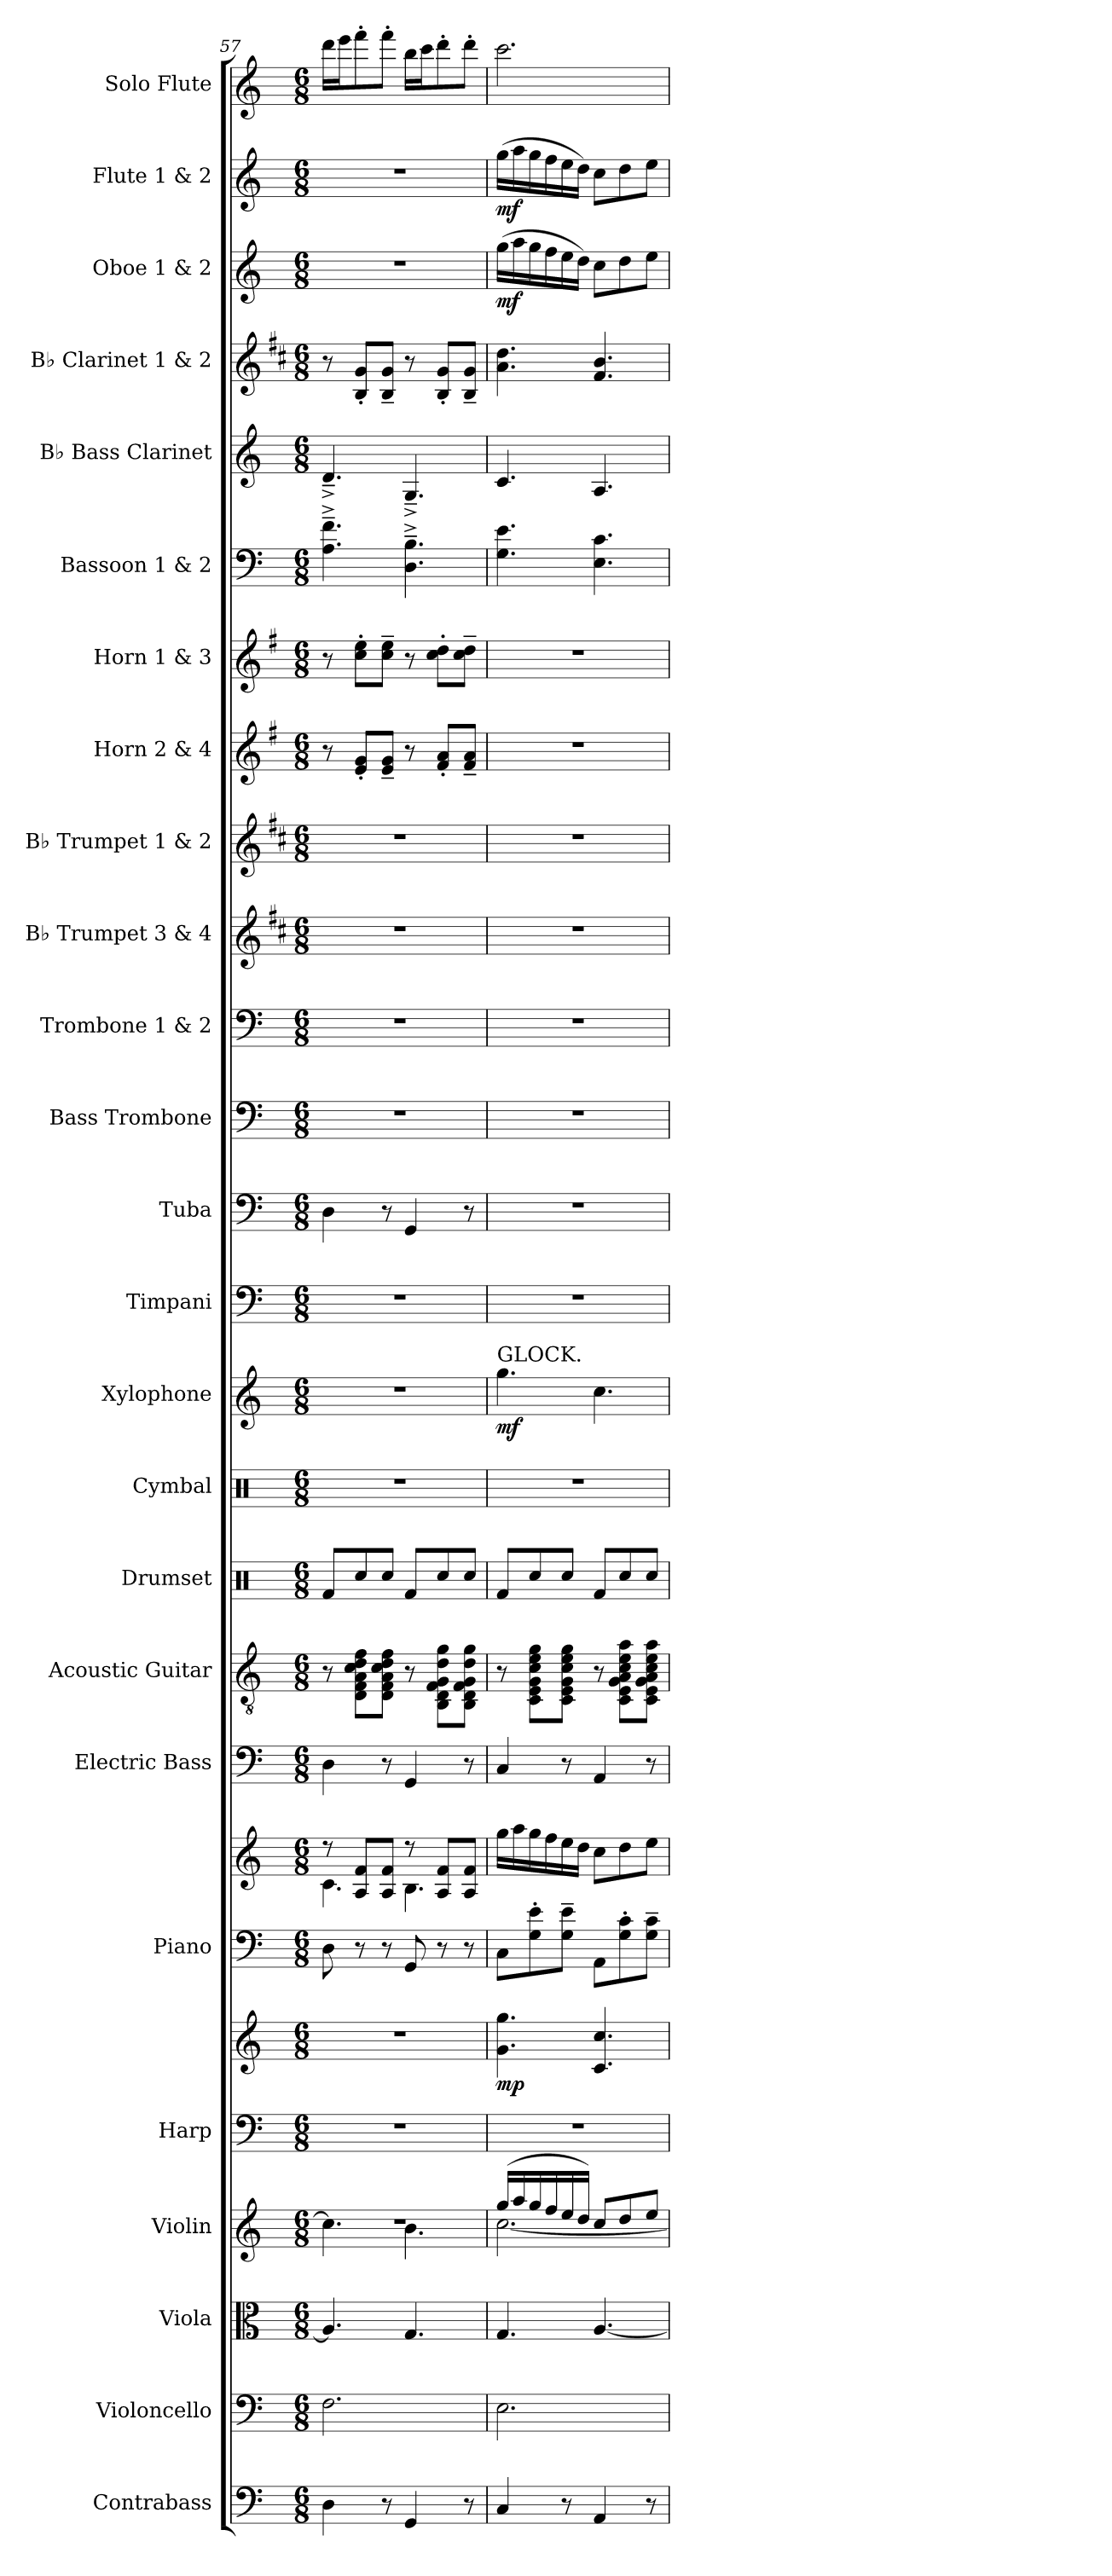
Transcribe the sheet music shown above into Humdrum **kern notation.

**kern	**kern	**kern	**kern	**kern	**kern	**dynam	**kern	**kern	**kern	**kern	**kern	**kern	**kern	**dynam	**kern	**kern	**kern	**kern	**kern	**kern	**kern	**kern	**kern	**kern	**kern	**kern	**dynam	**kern	**dynam	**kern
*part25	*part24	*part23	*part22	*part21	*part21	*part21	*part20	*part20	*part19	*part18	*part17	*part16	*part15	*part15	*part14	*part13	*part12	*part11	*part10	*part9	*part8	*part7	*part6	*part5	*part4	*part3	*part3	*part2	*part2	*part1
*staff27	*staff26	*staff25	*staff24	*staff23	*staff22	*staff22/23	*staff21	*staff20	*staff19	*staff18	*staff17	*staff16	*staff15	*staff15	*staff14	*staff13	*staff12	*staff11	*staff10	*staff9	*staff8	*staff7	*staff6	*staff5	*staff4	*staff3	*staff3	*staff2	*staff2	*staff1
*I"Contrabass	*I"Violoncello	*I"Viola	*I"Violin	*I"Harp	*	*	*I"Piano	*	*I"Electric Bass	*I"Acoustic Guitar	*I"Drumset	*I"Cymbal	*I"Xylophone	*	*I"Timpani	*I"Tuba	*I"Bass Trombone	*I"Trombone 1 &amp; 2	*I"B♭ Trumpet 3 &amp; 4	*I"B♭ Trumpet 1 &amp; 2	*I"Horn 2 &amp; 4	*I"Horn 1 &amp; 3	*I"Bassoon 1 &amp; 2	*I"B♭ Bass Clarinet	*I"B♭ Clarinet 1 &amp; 2	*I"Oboe 1 &amp; 2	*	*I"Flute 1 &amp; 2	*	*I"Solo Flute
*I'Cb.	*I'Vc.	*I'Vla.	*I'Vln.	*I'Hrp.	*	*	*I'Pno.	*	*I'El. B.	*I'Guit.	*I'D. Set	*I'Cym.	*I'Xyl.	*	*I'Timp.	*I'Tba.	*I'B. Tbn.	*I'Tbn. 1, 2	*I'B♭ Tpt. 3, 4	*I'B♭ Tpt. 1, 2	*I'Hn. 2, 4	*I'Hn. 1, 3	*I'Bsn. 1, 2	*I'B♭ B. Cl.	*I'B♭ Cl. 1, 2	*I'Ob. 1, 2	*	*I'Fl. 1, 2	*	*I'Solo
*clefF4	*clefF4	*clefC3	*clefG2	*clefF4	*clefG2	*	*clefF4	*clefG2	*clefF4	*clefGv2	*clefX	*clefX	*clefG2	*	*clefF4	*clefF4	*clefF4	*clefF4	*clefG2	*clefG2	*clefG2	*clefG2	*clefF4	*clefG2	*clefG2	*clefG2	*	*clefG2	*	*clefG2
*ITrd7c12	*	*	*	*	*	*	*	*	*ITrd7c12	*	*	*	*ITrd-14c-24	*	*	*	*	*	*ITrd1c2	*ITrd1c2	*ITrd4c7	*ITrd4c7	*	*ITrd8c14	*ITrd1c2	*	*	*	*	*
*k[]	*k[]	*k[]	*k[]	*k[]	*k[]	*	*k[]	*k[]	*k[]	*k[]	*k[]	*k[]	*k[]	*	*k[]	*k[]	*k[]	*k[]	*k[]	*k[]	*k[]	*k[]	*k[]	*k[]	*k[]	*k[]	*	*k[]	*	*k[]
*M6/8	*M6/8	*M6/8	*M6/8	*M6/8	*M6/8	*	*M6/8	*M6/8	*M6/8	*M6/8	*M6/8	*M6/8	*M6/8	*	*M6/8	*M6/8	*M6/8	*M6/8	*M6/8	*M6/8	*M6/8	*M6/8	*M6/8	*M6/8	*M6/8	*M6/8	*	*M6/8	*	*M6/8
=57	=57	=57	=57	=57	=57	=57	=57	=57	=57	=57	=57	=57	=57	=57	=57	=57	=57	=57	=57	=57	=57	=57	=57	=57	=57	=57	=57	=57	=57	=57
*	*	*	*^	*	*	*	*	*^	*	*	*	*	*	*	*	*	*	*	*	*	*	*	*	*	*	*	*	*	*	*
4DD\	2.F\	4.A/]	2.rdd	4.cc\]	2.r	2.r	.	8D\	8r	4.c\	4DD\	8r	8Rf/L	2.r	2.r	.	2.r	4D\	2.r	2.r	2.r	2.r	8r	8r	4.A\~^ 4.f\~^	4.D~^/	8r	2.r	.	2.r	.	16ddd\LL
.	.	.	.	.	.	.	.	.	.	.	.	.	.	.	.	.	.	.	.	.	.	.	.	.	.	.	.	.	.	.	.	16eee\J
.	.	.	.	.	.	.	.	8r	8A/ 8f/L	.	.	8D\ 8F\ 8A\ 8c\ 8d\ 8f\L	8Rcc/	.	.	.	.	.	.	.	.	.	8A/' 8c/'L	8f\' 8a\'L	.	.	8A/' 8f/'L	.	.	.	.	8fff'\
8r	.	.	.	.	.	.	.	8r	8A/ 8f/J	.	8r	8D\ 8F\ 8A\ 8c\ 8d\ 8f\J	8Rcc/J	.	.	.	.	8r	.	.	.	.	8A/~ 8c/~J	8f\~ 8a\~J	.	.	8A/~ 8f/~J	.	.	.	.	8fff'\J
4GGG/	.	4.G/	.	4.b\	.	.	.	8GG/	8r	4.B\	4GGG/	8r	8Rf/L	.	.	.	.	4GG/	.	.	.	.	8r	8r	4.D\~^ 4.B\~^	4.GG~^/	8r	.	.	.	.	16bb\LL
.	.	.	.	.	.	.	.	.	.	.	.	.	.	.	.	.	.	.	.	.	.	.	.	.	.	.	.	.	.	.	.	16ccc\J
.	.	.	.	.	.	.	.	8r	8A/ 8f/L	.	.	8BB\ 8D\ 8F\ 8G\ 8d\ 8g\L	8Rcc/	.	.	.	.	.	.	.	.	.	8B/' 8d/'L	8f\' 8g\'L	.	.	8A/' 8f/'L	.	.	.	.	8ddd'\
8r	.	.	.	.	.	.	.	8r	8A/ 8f/J	.	8r	8BB\ 8D\ 8F\ 8G\ 8d\ 8g\J	8Rcc/J	.	.	.	.	8r	.	.	.	.	8B/~ 8d/~J	8f\~ 8g\~J	.	.	8A/~ 8f/~J	.	.	.	.	8ddd'\J
*	*	*	*	*	*	*	*	*	*v	*v	*	*	*	*	*	*	*	*	*	*	*	*	*	*	*	*	*	*	*	*	*	*
=58	=58	=58	=58	=58	=58	=58	=58	=58	=58	=58	=58	=58	=58	=58	=58	=58	=58	=58	=58	=58	=58	=58	=58	=58	=58	=58	=58	=58	=58	=58	=58
!	!	!	!	!	!	!	!	!	!	!	!	!	!	!LO:TX:a:t=GLOCK.	!	!	!	!	!	!	!	!	!	!	!	!	!	!	!	!	!
!	!	!	!	!	!	!	!LO:DY:b	!	!	!	!	!	!	!	!LO:DY:b	!	!	!	!	!	!	!	!	!	!	!	!	!LO:DY:b	!	!LO:DY:b	!
4CC/	2.E\	4.G/	(>16gg/LL	[2.cc\	2.r	4.g\ 4.gg\	mp	8C\L	16gg\LL	4CC/	8r	8Rf/L	2.r	4.gggg\	mf	2.r	2.r	2.r	2.r	2.r	2.r	2.r	2.r	4.G\ 4.e\	4.C/	4.g\ 4.cc\	(>16gg\LL	mf	(>16gg\LL	mf	2.ccc\
.	.	.	16aa/	.	.	.	.	.	16aa\	.	.	.	.	.	.	.	.	.	.	.	.	.	.	.	.	.	16aa\	.	16aa\	.	.
.	.	.	16gg/	.	.	.	.	8G\' 8e\'	16gg\	.	8C\ 8E\ 8G\ 8c\ 8e\ 8g\L	8Rcc/	.	.	.	.	.	.	.	.	.	.	.	.	.	.	16gg\	.	16gg\	.	.
.	.	.	16ff/	.	.	.	.	.	16ff\	.	.	.	.	.	.	.	.	.	.	.	.	.	.	.	.	.	16ff\	.	16ff\	.	.
8r	.	.	16ee/	.	.	.	.	8G\~ 8e\~J	16ee\	8r	8C\ 8E\ 8G\ 8c\ 8e\ 8g\J	8Rcc/J	.	.	.	.	.	.	.	.	.	.	.	.	.	.	16ee\	.	16ee\	.	.
.	.	.	16dd/JJ)	.	.	.	.	.	16dd\JJ	.	.	.	.	.	.	.	.	.	.	.	.	.	.	.	.	.	16dd\JJ)	.	16dd\JJ)	.	.
4AAA/	.	[4.A/	8cc/L	.	.	4.c/ 4.cc/	.	8AA\L	8cc\L	4AAA/	8r	8Rf/L	.	4.cccc\	.	.	.	.	.	.	.	.	.	4.E\ 4.c\	4.AA/	4.e/ 4.a/	8cc\L	.	8cc\L	.	.
.	.	.	8dd/	.	.	.	.	8G\' 8c\'	8dd\	.	8C\ 8E\ 8G\ 8A\ 8c\ 8e\ 8a\L	8Rcc/	.	.	.	.	.	.	.	.	.	.	.	.	.	.	8dd\	.	8dd\	.	.
8r	.	.	8ee/J	.	.	.	.	8G\~ 8c\~J	8ee\J	8r	8C\ 8E\ 8G\ 8A\ 8c\ 8e\ 8a\J	8Rcc/J	.	.	.	.	.	.	.	.	.	.	.	.	.	.	8ee\J	.	8ee\J	.	.
*	*	*	*v	*v	*	*	*	*	*	*	*	*	*	*	*	*	*	*	*	*	*	*	*	*	*	*	*	*	*	*	*
=	=	=	=	=	=	=	=	=	=	=	=	=	=	=	=	=	=	=	=	=	=	=	=	=	=	=	=	=	=	=
*-	*-	*-	*-	*-	*-	*-	*-	*-	*-	*-	*-	*-	*-	*-	*-	*-	*-	*-	*-	*-	*-	*-	*-	*-	*-	*-	*-	*-	*-	*-
